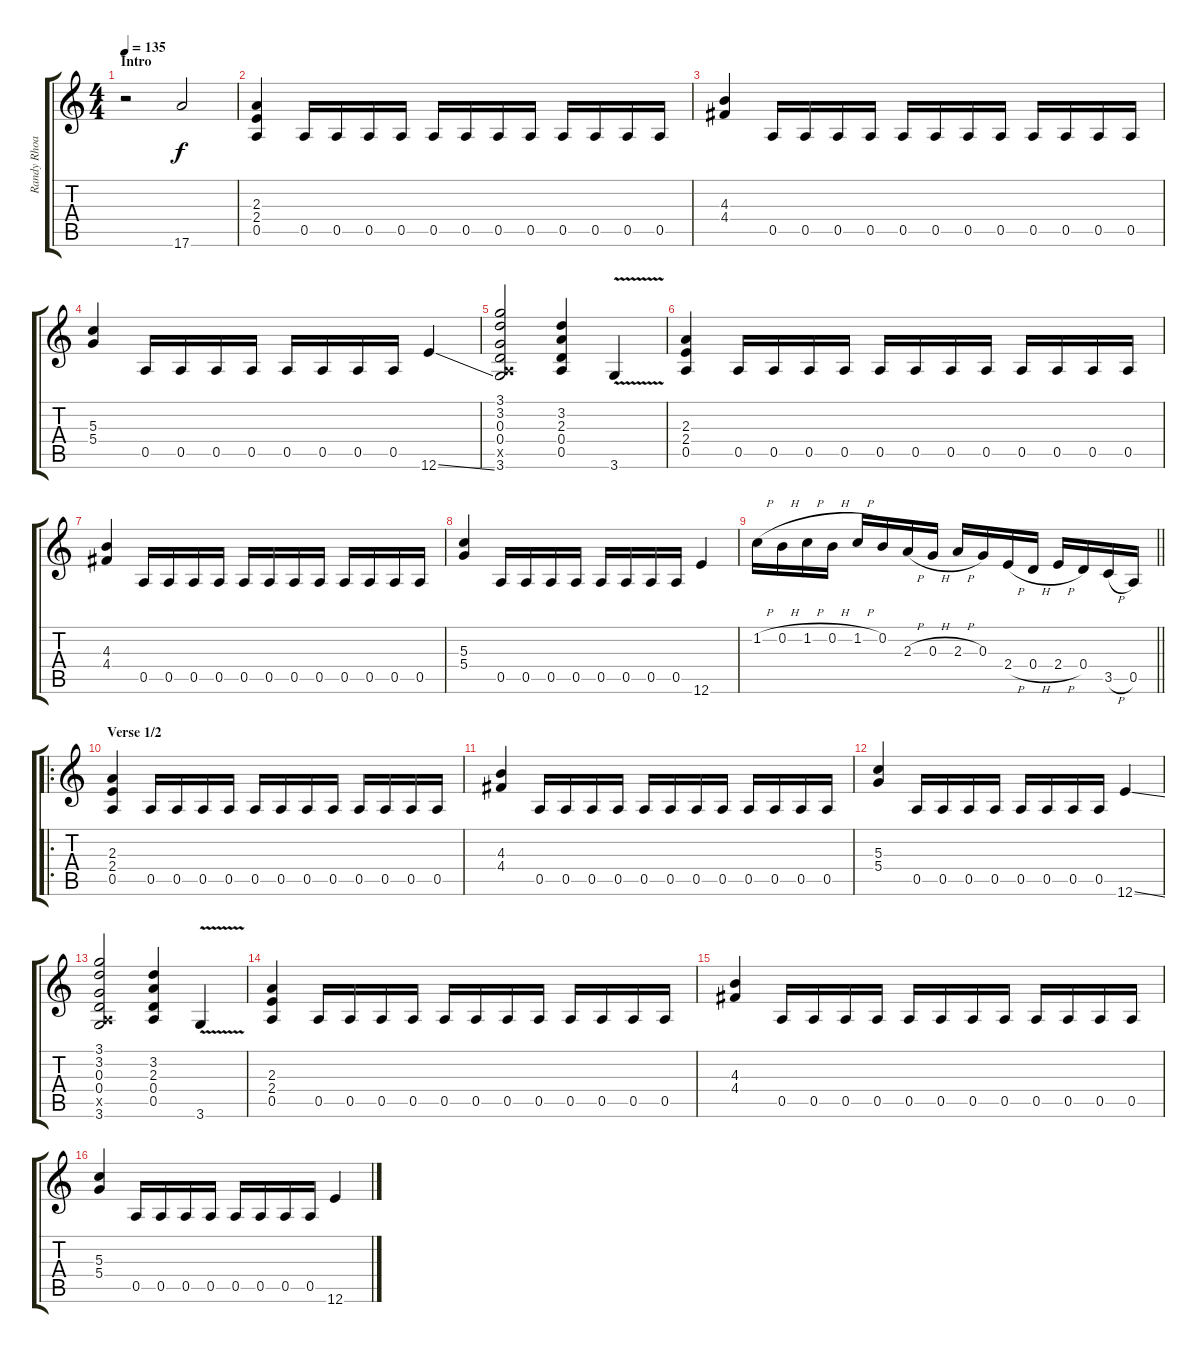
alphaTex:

\track ("Randy Rhoads (Guitar 1)" "Randy Rhoa") {instrument distortionguitar}
\staff {score tabs}
\tuning (E4 B3 G3 D3 A2 E2) {hide}
\ts (4 4)
\section ("" "Intro")
\tempo 135
\clef g2
\ks c
r.2{dy f instrument distortionguitar} 17.6.2 |
(2.3 2.4 0.5).4 0.5.16 0.5.16 0.5.16 0.5.16 0.5.16 0.5.16 0.5.16 0.5.16 0.5.16 0.5.16 0.5.16 0.5.16 |
(4.3 4.4).4 0.5.16 0.5.16 0.5.16 0.5.16 0.5.16 0.5.16 0.5.16 0.5.16 0.5.16 0.5.16 0.5.16 0.5.16 |
(5.3 5.4).4 0.5.16 0.5.16 0.5.16 0.5.16 0.5.16 0.5.16 0.5.16 0.5.16 12.6{ss}.4 |
(3.1 3.2 0.3 0.4 0.5{x} 3.6).2 (3.2 2.3 0.4 0.5).4 3.6{v}.4 |
(2.3 2.4 0.5).4 0.5.16 0.5.16 0.5.16 0.5.16 0.5.16 0.5.16 0.5.16 0.5.16 0.5.16 0.5.16 0.5.16 0.5.16 |
(4.3 4.4).4 0.5.16 0.5.16 0.5.16 0.5.16 0.5.16 0.5.16 0.5.16 0.5.16 0.5.16 0.5.16 0.5.16 0.5.16 |
(5.3 5.4).4 0.5.16 0.5.16 0.5.16 0.5.16 0.5.16 0.5.16 0.5.16 0.5.16 12.6.4 |
\barLineRight lightlight
1.2{h}.16 0.2{h}.16 1.2{h}.16 0.2{h}.16 1.2{h}.16 0.2.16 2.3{h}.16 0.3{h}.16 2.3{h}.16 0.3.16 2.4{h}.16 0.4{h}.16 2.4{h}.16 0.4.16 3.5{h}.16 0.5.16 |
\ro
\section ("" "Verse 1/2")
(2.3 2.4 0.5).4 0.5.16 0.5.16 0.5.16 0.5.16 0.5.16 0.5.16 0.5.16 0.5.16 0.5.16 0.5.16 0.5.16 0.5.16 |
(4.3 4.4).4 0.5.16 0.5.16 0.5.16 0.5.16 0.5.16 0.5.16 0.5.16 0.5.16 0.5.16 0.5.16 0.5.16 0.5.16 |
(5.3 5.4).4 0.5.16 0.5.16 0.5.16 0.5.16 0.5.16 0.5.16 0.5.16 0.5.16 12.6{ss}.4 |
(3.1 3.2 0.3 0.4 0.5{x} 3.6).2 (3.2 2.3 0.4 0.5).4 3.6{v}.4 |
(2.3 2.4 0.5).4 0.5.16 0.5.16 0.5.16 0.5.16 0.5.16 0.5.16 0.5.16 0.5.16 0.5.16 0.5.16 0.5.16 0.5.16 |
(4.3 4.4).4 0.5.16 0.5.16 0.5.16 0.5.16 0.5.16 0.5.16 0.5.16 0.5.16 0.5.16 0.5.16 0.5.16 0.5.16 |
(5.3 5.4).4 0.5.16 0.5.16 0.5.16 0.5.16 0.5.16 0.5.16 0.5.16 0.5.16 12.6.4
